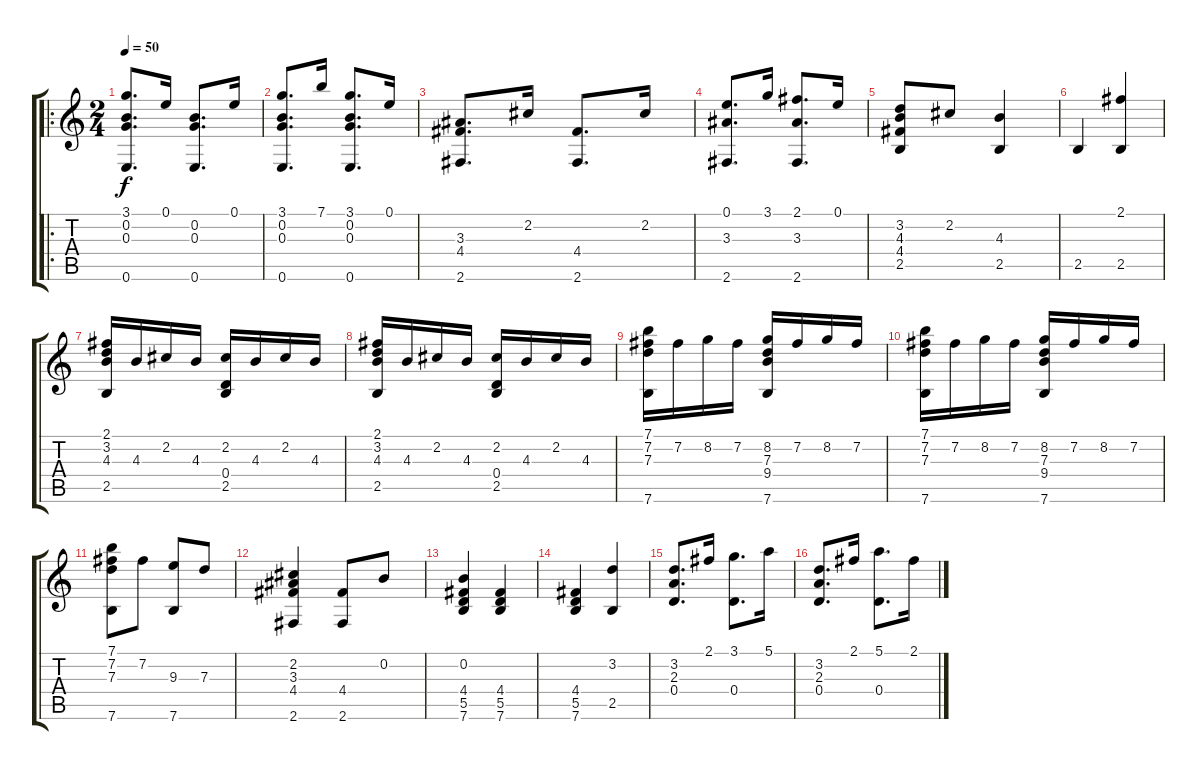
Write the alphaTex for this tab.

\track "" {instrument acousticguitarnylon}
\staff {score tabs}
\tuning (E4 B3 G3 D3 A2 E2) {hide}
\ro
\ts (2 4)
\tempo 50
\clef g2
\ks c
(3.1 0.2 0.3 0.6).8{d dy f} 0.1.16 (0.2 0.3 0.6).8{d} 0.1.16 |
(3.1 0.2 0.3 0.6).8{d} 7.1.16 (3.1 0.2 0.3 0.6).8{d} 0.1.16 |
(3.3 4.4 2.6).8{d} 2.2.16 (4.4 2.6).8{d} 2.2.16 |
(0.1 3.3 2.6).8{d} 3.1.16 (2.1 3.3 2.6).8{d} 0.1.16 |
(3.2 4.3 4.4 2.5).8 2.2.8 (4.3 2.5).4 |
2.5.4 (2.1 2.5).4 |
(2.1 3.2 4.3 2.5).16 4.3.16 2.2.16 4.3.16 (2.2 0.4 2.5).16 4.3.16 2.2.16 4.3.16 |
(2.1 3.2 4.3 2.5).16 4.3.16 2.2.16 4.3.16 (2.2 0.4 2.5).16 4.3.16 2.2.16 4.3.16 |
(7.1 7.2 7.3 7.6).16 7.2.16 8.2.16 7.2.16 (8.2 7.3 9.4 7.6).16 7.2.16 8.2.16 7.2.16 |
(7.1 7.2 7.3 7.6).16 7.2.16 8.2.16 7.2.16 (8.2 7.3 9.4 7.6).16 7.2.16 8.2.16 7.2.16 |
(7.1 7.2 7.3 7.6).8 7.2.8 (9.3 7.6).8 7.3.8 |
(2.2 3.3 4.4 2.6).4 (4.4 2.6).8 0.2.8 |
(0.2 4.4 5.5 7.6).4 (4.4 5.5 7.6).4 |
(4.4 5.5 7.6).4 (3.2 2.5).4 |
(3.2 2.3 0.4).8{d} 2.1.16 (3.1 0.4).8{d} 5.1.16 |
(3.2 2.3 0.4).8{d} 2.1.16 (5.1 0.4).8{d} 2.1.16
